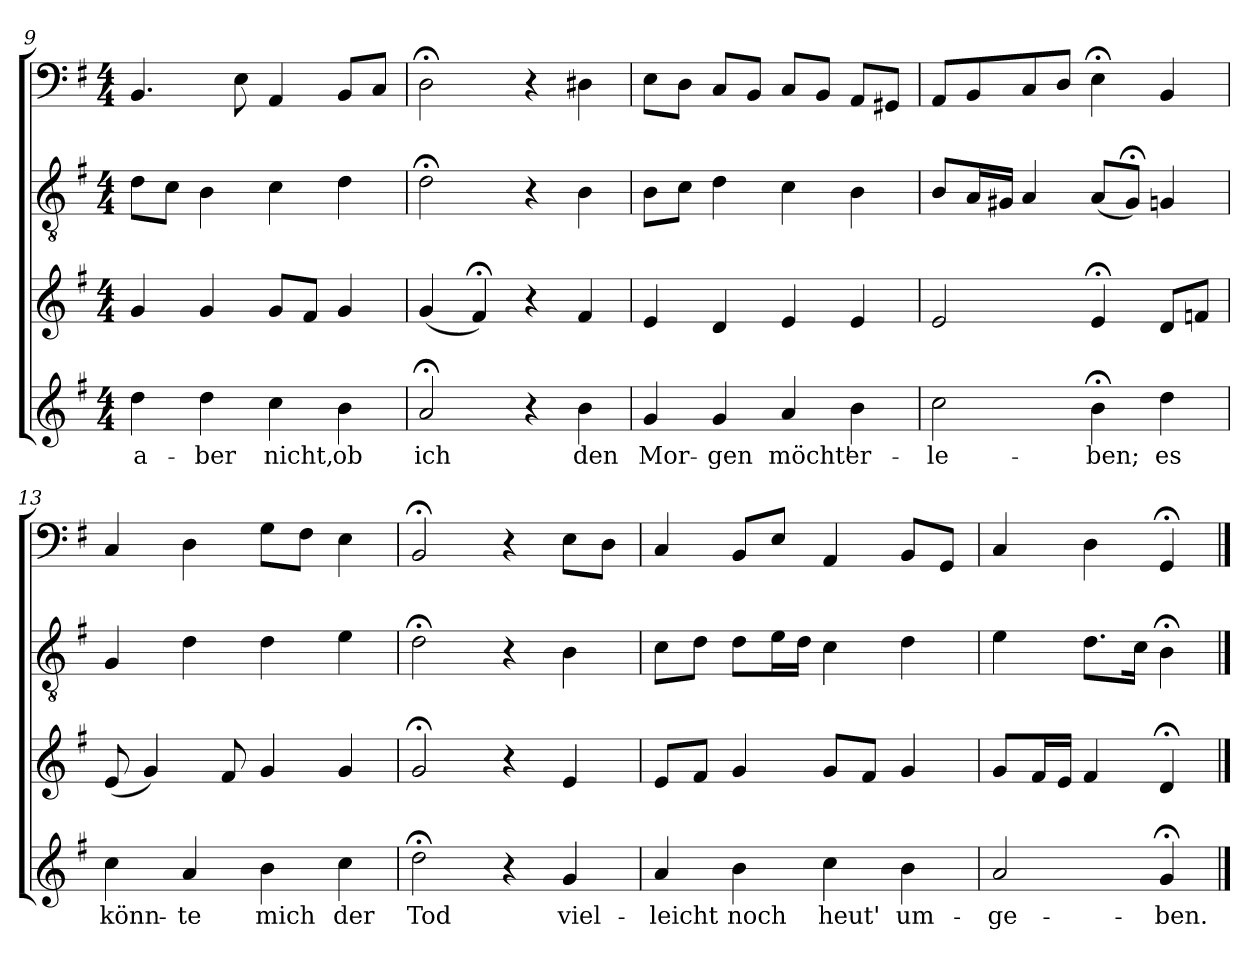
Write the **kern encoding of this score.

**kern	**text	**kern	**kern	**kern
*part4	*part4	*part3	*part2	*part1
*staff4	*staff4	*staff3	*staff2	*staff1
*clefG2	*	*clefG2	*clefGv2	*clefF4
*k[f#]	*	*k[f#]	*k[f#]	*k[f#]
*G:	*	*G:	*G:	*G:
*M4/4	*	*M4/4	*M4/4	*M4/4
=9	=9	=9	=9	=9
4dd\	a-	4g/	8d\L	4.BB/
.	.	.	8c\J	.
4dd\	-ber	4g/	4B\	.
.	.	.	.	8E\
4cc\	nicht,	8g/L	4c\	4AA/
.	.	8f#/J	.	.
4b\	ob	4g/	4d\	8BB/L
.	.	.	.	8C/J
=10	=10	=10	=10	=10
2a;</	ich	(4g/	2d;<\	2D;<\
.	.	4f#;</)	.	.
4r	.	4r	4r	4r
4b\	den	4f#/	4B\	4D#X\
=11	=11	=11	=11	=11
4g/	Mor-	4e/	8B\L	8E\L
.	.	.	8c\J	8D\J
4g/	-gen	4d/	4d\	8C/L
.	.	.	.	8BB/J
4a/	möcht'	4e/	4c\	8C/L
.	.	.	.	8BB/J
4b\	er-	4e/	4B\	8AA/L
.	.	.	.	8GG#X/J
=12	=12	=12	=12	=12
2cc\	-le-	2e/	8B/L	8AA/L
.	.	.	16A/L	8BB/
.	.	.	16G#X/JJ	.
.	.	.	4A/	8C/
.	.	.	.	8D/J
4b;<\	-ben;	4e;</	(8A/L	4E;<\
.	.	.	8G#;</J)	.
4dd\	es	8d/L	4Gn/	4BB/
.	.	8fn/J	.	.
=13	=13	=13	=13	=13
4cc\	könn-	(8e/	4G/	4C/
.	.	4g/)	.	.
4a/	-te	.	4d\	4D\
.	.	8f#/	.	.
4b\	mich	4g/	4d\	8G\L
.	.	.	.	8F#\J
4cc\	der	4g/	4e\	4E\
=14	=14	=14	=14	=14
2dd;<\	Tod	2g;</	2d;<\	2BB;</
4r	.	4r	4r	4r
4g/	viel-	4e/	4B\	8E\L
.	.	.	.	8D\J
=15	=15	=15	=15	=15
4a/	-leicht	8e/L	8c\L	4C/
.	.	8f#/J	8d\J	.
4b\	noch	4g/	8d\L	8BB/L
.	.	.	16e\L	8E/J
.	.	.	16d\JJ	.
4cc\	heut'	8g/L	4c\	4AA/
.	.	8f#/J	.	.
4b\	um-	4g/	4d\	8BB/L
.	.	.	.	8GG/J
=16	=16	=16	=16	=16
2a/	-ge-	8g/L	4e\	4C/
.	.	16f#/L	.	.
.	.	16e/JJ	.	.
.	.	4f#/	8.d\L	4D\
.	.	.	16c\Jk	.
4g;</	-ben.	4d;</	4B;<\	4GG;</
==	==	==	==	==
*-	*-	*-	*-	*-
